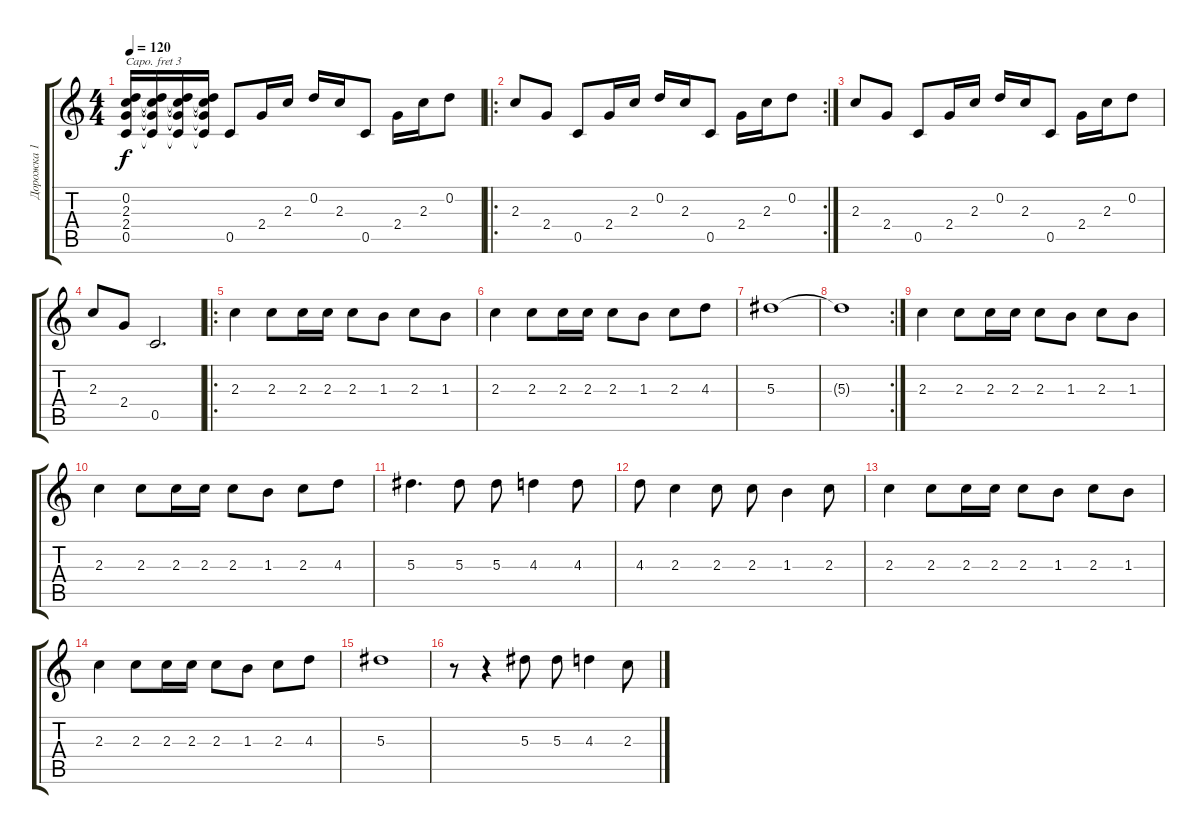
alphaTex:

\track ("Дорожка 1" "Дорожка 1") {instrument acousticguitarsteel}
\staff {score tabs}
\capo 3
\tuning (E4 B3 G3 D3 A2 E2) {hide}
\ts (4 4)
\tempo 120
\clef g2
\ks c
(0.2 2.3{t} 2.4{t} 0.5{t}).16{dy f} (0.2{t} 2.3{t} 2.4{t} 0.5{t}).16 (0.2{t} 2.3{t} 2.4{t} 0.5{t}).16 (0.2{t} 2.3{t} 2.4{t} 0.5{t}).16 0.5.8 2.4.16 2.3.16 0.2.16 2.3.16 0.5.8 2.4.16 2.3.16 0.2.8 |
\ro
\rc 2
2.3.8 2.4.8 0.5.8 2.4.16 2.3.16 0.2.16 2.3.16 0.5.8 2.4.16 2.3.16 0.2.8 |
2.3.8 2.4.8 0.5.8 2.4.16 2.3.16 0.2.16 2.3.16 0.5.8 2.4.16 2.3.16 0.2.8 |
2.3.8 2.4.8 0.5.2{d} |
\ro
2.3.4 2.3.8 2.3.16 2.3.16 2.3.8 1.3.8 2.3.8 1.3.8 |
2.3.4 2.3.8 2.3.16 2.3.16 2.3.8 1.3.8 2.3.8 4.3.8 |
5.3.1 |
\rc 2
5.3{t}.1 |
2.3.4 2.3.8 2.3.16 2.3.16 2.3.8 1.3.8 2.3.8 1.3.8 |
2.3.4 2.3.8 2.3.16 2.3.16 2.3.8 1.3.8 2.3.8 4.3.8 |
5.3.4{d} 5.3.8 5.3.8 4.3.4 4.3.8 |
4.3.8 2.3.4 2.3.8 2.3.8 1.3.4 2.3.8 |
2.3.4 2.3.8 2.3.16 2.3.16 2.3.8 1.3.8 2.3.8 1.3.8 |
2.3.4 2.3.8 2.3.16 2.3.16 2.3.8 1.3.8 2.3.8 4.3.8 |
5.3.1 |
r.8 r.4 5.3.8 5.3.8 4.3.4 2.3.8
